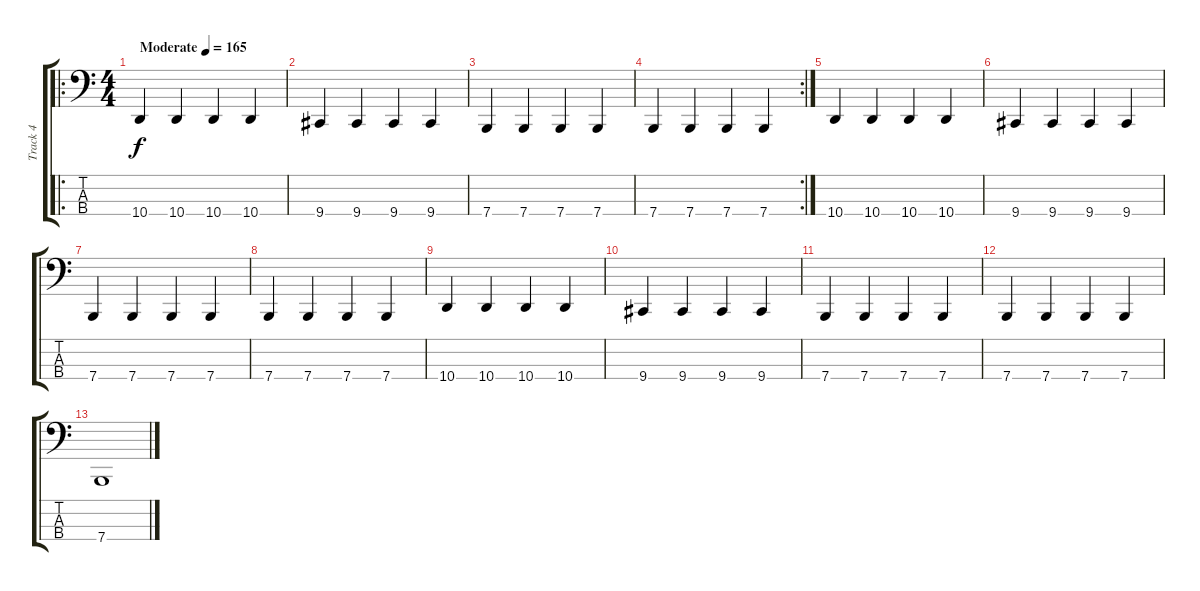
\track ("Track 4" "Track 4") {instrument clavinet}
\staff {score tabs}
\tuning (G2 D2 A1 E1) {hide}
\ro
\ts (4 4)
\tempo (165 "Moderate")
\clef f4
\ks c
10.4.4{dy f instrument clavinet} 10.4.4 10.4.4 10.4.4 |
9.4.4 9.4.4 9.4.4 9.4.4 |
7.4.4 7.4.4 7.4.4 7.4.4 |
\rc 2
7.4.4 7.4.4 7.4.4 7.4.4 |
10.4.4 10.4.4 10.4.4 10.4.4 |
9.4.4 9.4.4 9.4.4 9.4.4 |
7.4.4 7.4.4 7.4.4 7.4.4 |
7.4.4 7.4.4 7.4.4 7.4.4 |
10.4.4 10.4.4 10.4.4 10.4.4 |
9.4.4 9.4.4 9.4.4 9.4.4 |
7.4.4 7.4.4 7.4.4 7.4.4 |
7.4.4 7.4.4 7.4.4 7.4.4 |
7.4.1
